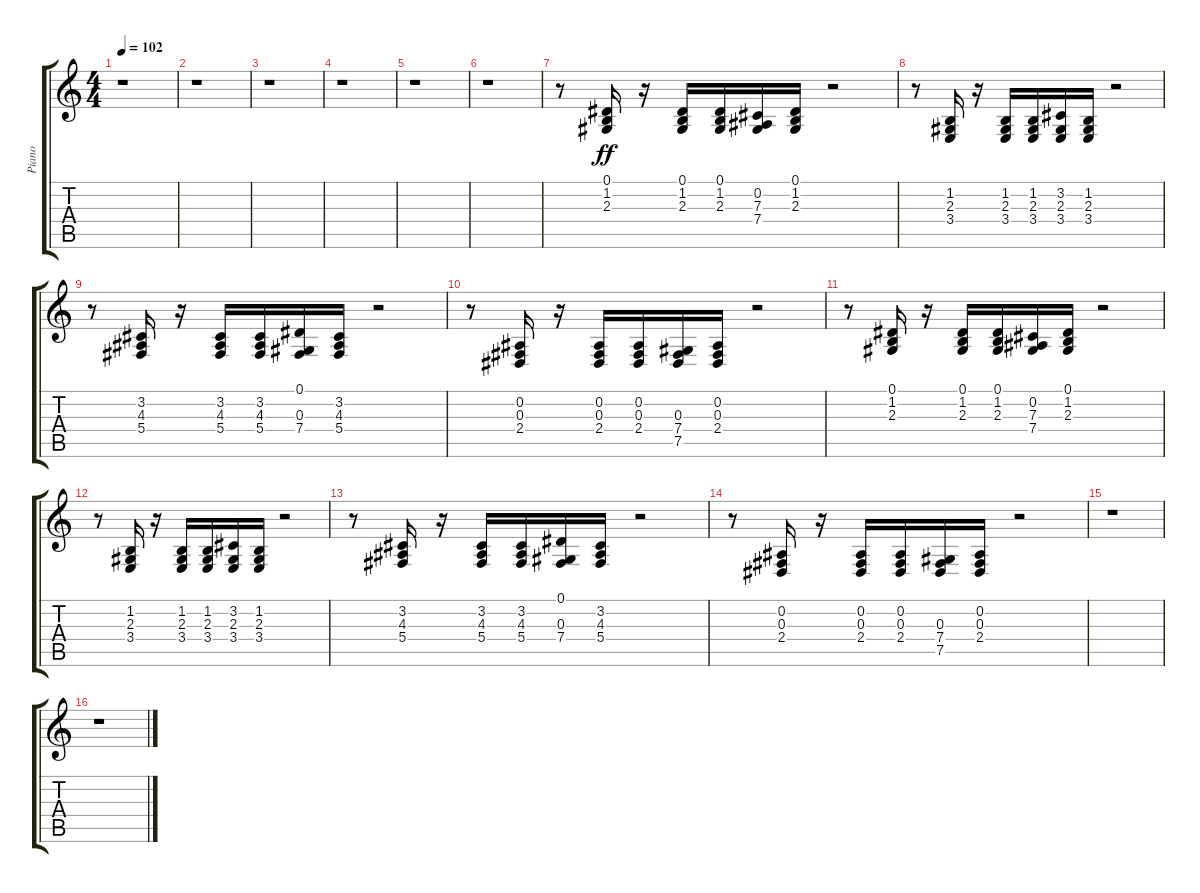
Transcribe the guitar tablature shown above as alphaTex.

\track ("Piano" "Piano") {instrument honkytonkpiano}
\staff {score tabs}
\tuning (Eb4 Bb3 Gb3 Db3 Ab2 Eb2) {hide}
\ts (4 4)
\tempo 102
\clef g2
\ks c
r.1{dy ff instrument honkytonkpiano} |
r.1 |
r.1 |
r.1 |
r.1 |
r.1 |
r.8 (0.1 1.2 2.3).16 r.16 (0.1 1.2 2.3).16 (0.1 1.2 2.3).16 (0.2 7.3 7.4).16 (0.1 1.2 2.3).16 r.2 |
r.8 (1.2 2.3 3.4).16 r.16 (1.2 2.3 3.4).16 (1.2 2.3 3.4).16 (3.2 2.3 3.4).16 (1.2 2.3 3.4).16 r.2 |
r.8 (3.2 4.3 5.4).16 r.16 (3.2 4.3 5.4).16 (3.2 4.3 5.4).16 (0.1 0.3 7.4).16 (3.2 4.3 5.4).16 r.2 |
r.8 (0.2 0.3 2.4).16 r.16 (0.2 0.3 2.4).16 (0.2 0.3 2.4).16 (0.3 7.4 7.5).16 (0.2 0.3 2.4).16 r.2 |
r.8 (0.1 1.2 2.3).16 r.16 (0.1 1.2 2.3).16 (0.1 1.2 2.3).16 (0.2 7.3 7.4).16 (0.1 1.2 2.3).16 r.2 |
r.8 (1.2 2.3 3.4).16 r.16 (1.2 2.3 3.4).16 (1.2 2.3 3.4).16 (3.2 2.3 3.4).16 (1.2 2.3 3.4).16 r.2 |
r.8 (3.2 4.3 5.4).16 r.16 (3.2 4.3 5.4).16 (3.2 4.3 5.4).16 (0.1 0.3 7.4).16 (3.2 4.3 5.4).16 r.2 |
r.8 (0.2 0.3 2.4).16 r.16 (0.2 0.3 2.4).16 (0.2 0.3 2.4).16 (0.3 7.4 7.5).16 (0.2 0.3 2.4).16 r.2 |
r.1 |
r.1
